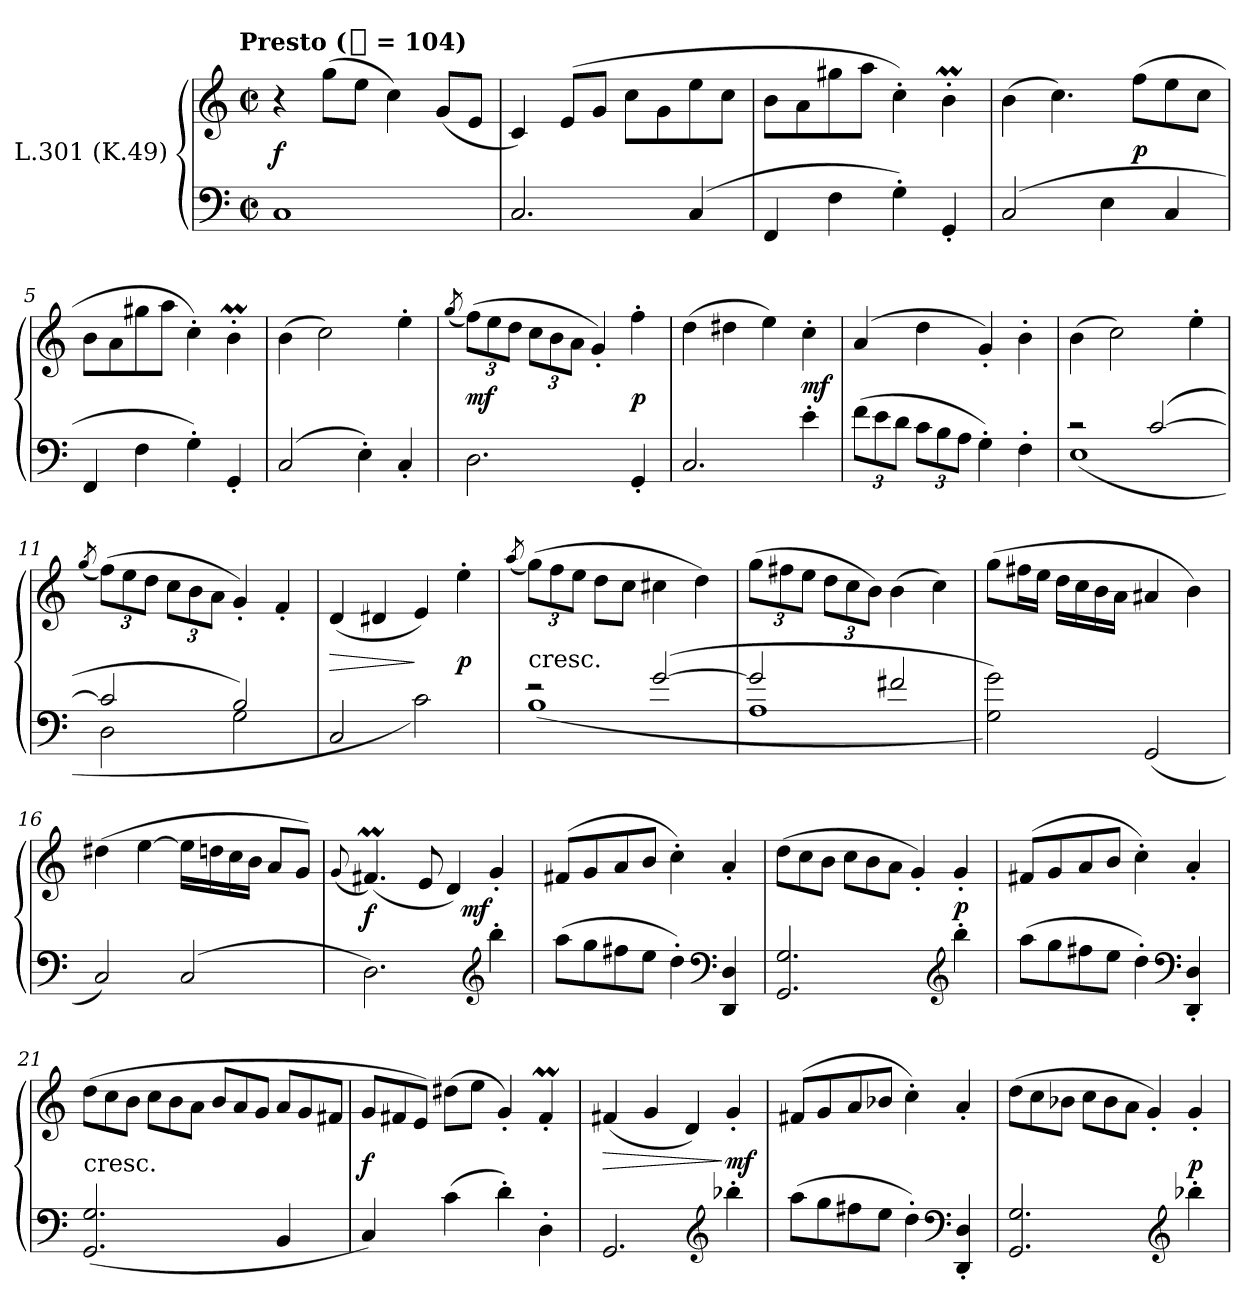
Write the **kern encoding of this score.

**kern	**kern	**dynam
*part1	*part1	*part1
*staff2	*staff1	*staff1/2
*I"L.301 (K.49)	*	*
*clefF4	*clefG2	*
*k[]	*k[]	*
*C:	*C:	*
!!LO:TX:omd:t=Presto ([half] = 104)
*M2/2	*M2/2	*
*met(c|)	*met(c|)	*
*MM208	*MM208	*
=1	=1	=1
1C	4r	f
.	(8ggL	.
.	8eeJ	.
.	4cc)	.
.	(8gL	.
.	8eJ	.
=2	=2	=2
2.C	4c)	.
.	(8eL	.
.	8gJ	.
.	8ccL	.
.	8g	.
(<4C	8ee	.
.	8ccJ	.
=3	=3	=3
4FF	8bL	.
.	8a	.
4F	8gg#X	.
.	8aaJ	.
4G')	4cc')	.
4GG'	4bm'	.
=4	=4	=4
(<2C	(4b	.
.	4.cc)	.
4E	.	.
.	(8ffL	p
4C	8ee	.
.	8ccJ	.
!!LO:LB:g=z
=5	=5	=5
4FF	8bL	.
.	8a	.
4F	8gg#X	.
.	8aaJ	.
4G')	4cc')	.
4GG'	4bm'	.
=6	=6	=6
(2C	(4b	.
.	2cc)	.
4E')	.	.
4C'	4ee'	.
=7	=7	=7
.	(8qgg	.
2.D	(12ffL)	mf
.	12ee	.
.	12ddJ	.
.	12ccL	.
.	12b	.
.	12aJ	.
.	4g')	.
4GG'	4ff'	p
=8	=8	=8
2.C	(4dd	.
.	4dd#X	.
.	4ee)	.
4e'	4cc'	mf
!!LO:LB:g=z
=9	=9	=9
(12fL	(4a	.
12e	.	.
12dJ	.	.
12cL	4dd	.
12B	.	.
12AJ	.	.
4G')	4g')	.
4F'	4b'	.
=10	=10	=10
*^	*	*
2r	(1E	(4b	.
.	.	2cc)	.
([2c	.	.	.
.	.	4ee'	.
=11	=11	=11	=11
.	.	(8qgg	.
2c]	2D	(12ffL)	.
.	.	12ee	.
.	.	12ddJ	.
.	.	12ccL	.
.	.	12b	.
.	.	12aJ	.
2B)	2G	4g')	.
.	.	4f'	.
*v	*v	*	*
=12	=12	=12
2C	(4d	>
.	4d#X	.
2c)	4e)	]
.	4ee'	p
!!LO:LB:g=z
=13	=13	=13
.	(8qaa	.
*^	*	*
!	!	!LO:TX:c:t=cresc.	!
2r	(1B	(12ggL)	.
.	.	12ff	.
.	.	12eeJ	.
.	.	8ddL	.
.	.	8ccJ	.
([2g	.	4cc#X	.
.	.	4dd)	.
=14	=14	=14	=14
2g]	1A	(12ggL	.
.	.	12ff#X	.
.	.	12eeJ	.
.	.	12ddL	.
.	.	12cc	.
.	.	12bJ)	.
2f#X	.	(4b	.
.	.	4cc)	.
*v	*v	*	*
=15	=15	=15
2G 2g))	(8ggL	.
.	16ff#XL	.
.	16eeJJ	.
.	16ddLL	.
.	16cc	.
.	16b	.
.	16aJJ	.
(2GG	4a#X	.
.	4b)	.
=16	=16	=16
2C)	(4dd#X	.
.	[4ee	.
(<2C	16eeLL]	.
.	16ddn	.
.	16cc	.
.	16bJJ	.
.	8aL	.
.	8gJ)	.
!!LO:LB:g=z
=17	=17	=17
.	(8qqg	.
2.D)	(4.f#Xm)	f
.	8e	.
.	4d)	.
*clefG2	*	*
!	!	!LO:DY:rj
4bb'	4g'	mf
=18	=18	=18
(8aaL	(<8f#XL	.
8gg	8g	.
8ff#X	8a	.
8eeJ	8bJ	.
4dd')	4cc')	.
*clefF4	*	*
4DD 4D	4a'	.
=19	=19	=19
*	*Xtuplet	*
2.GG 2.G	(12ddL	.
.	12cc	.
.	12bJ	.
.	12ccL	.
.	12b	.
.	12aJ	.
.	4g')	.
*clefG2	*	*
4bb'	4g'	p
=20	=20	=20
(8aaL	(<8f#XL	.
8gg	8g	.
8ff#X	8a	.
8eeJ	8bJ	.
4dd')	4cc')	.
*clefF4	*	*
4DD' 4D'	4a'	.
!!LO:LB:g=z
=21	=21	=21
!	!LO:TX:c:t=cresc.	!
(2.GG 2.G	(12ddL	.
.	12cc	.
.	12bJ	.
.	12ccL	.
.	12b	.
.	12aJ	.
.	12bL	.
.	12a	.
.	12gJ	.
4BB	12aL	.
.	12g	.
.	12f#XJ	.
=22	=22	=22
4C)	12gL	f
.	12f#X	.
.	12eJ)	.
(4c	(8dd#XL	.
.	8eeJ	.
4d')	4g')	.
4D'	4f#m'	.
=23	=23	=23
2.GG	(4f#X	>
.	4g	.
.	4d)	.
*clefG2	*	*
4bb-X'	4g'	] mf
=24	=24	=24
(8aaL	(8f#XL	.
8gg	8g	.
8ff#X	8a	.
8eeJ	8b-XJ	.
4dd')	4cc')	.
*clefF4	*	*
4DD' 4D'	4a'	.
!!LO:LB:g=z
=25	=25	=25
2.GG 2.G	(12ddL	.
.	12cc	.
.	12b-XJ	.
.	12ccL	.
.	12b-	.
.	12aJ	.
.	4g')	.
*clefG2	*	*
4bb-X'	4g'	p
=	=	=
*-	*-	*-
